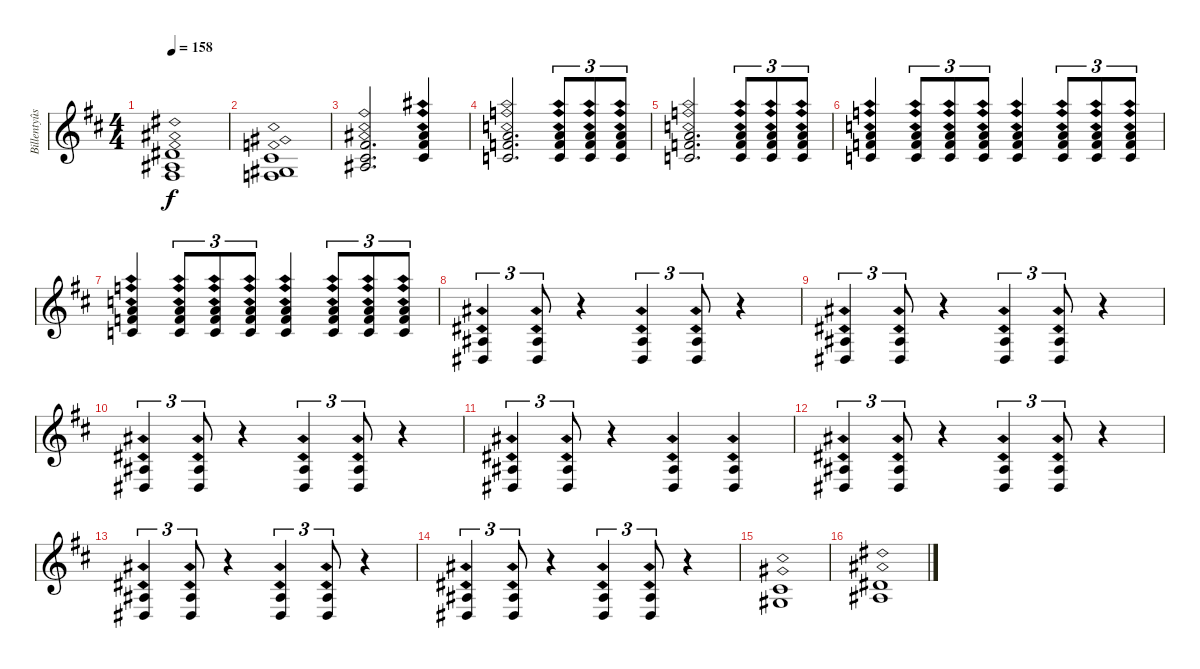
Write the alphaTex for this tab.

\track ("Billentyûs (Mats Olausson)" "Billentyûs") {instrument rockorgan}
\staff {score}
\tuning (E4 B3 G3 D3 A2 E2) {hide}
\ts (4 4)
\tempo 158
\clef g2
\ks d
(4.2{ph 12} 3.3{ph 12} 4.4{ph 12}).1{dy f} |
(2.2{ph 12} 1.3{ph 12} 3.4{ph 12}).1 |
(2.1{ph 12} 2.2{ph 12} 3.3{ph 12}).2{d} (6.1{ph 12} 7.2{ph 12} 6.3{ph 12}).4 |
(5.1{ph 12} 6.2{ph 12} 5.3{ph 12}).2{d} (5.1{ph 12} 6.2{ph 12} 5.3{ph 12}).8{tu (3 2)} (5.1{ph 12} 6.2{ph 12} 5.3{ph 12}).8{tu (3 2)} (5.1{ph 12} 6.2{ph 12} 5.3{ph 12}).8{tu (3 2)} |
(5.1{ph 12} 6.2{ph 12} 5.3{ph 12}).2{d} (5.1{ph 12} 6.2{ph 12} 5.3{ph 12}).8{tu (3 2)} (5.1{ph 12} 6.2{ph 12} 5.3{ph 12}).8{tu (3 2)} (5.1{ph 12} 6.2{ph 12} 5.3{ph 12}).8{tu (3 2)} |
(5.1{ph 12} 6.2{ph 12} 5.3{ph 12}).4 (5.1{ph 12} 6.2{ph 12} 5.3{ph 12}).8{tu (3 2)} (5.1{ph 12} 6.2{ph 12} 5.3{ph 12}).8{tu (3 2)} (5.1{ph 12} 6.2{ph 12} 5.3{ph 12}).8{tu (3 2)} (5.1{ph 12} 6.2{ph 12} 5.3{ph 12}).4 (5.1{ph 12} 6.2{ph 12} 5.3{ph 12}).8{tu (3 2)} (5.1{ph 12} 6.2{ph 12} 5.3{ph 12}).8{tu (3 2)} (5.1{ph 12} 6.2{ph 12} 5.3{ph 12}).8{tu (3 2)} |
(5.1{ph 12} 6.2{ph 12} 5.3{ph 12}).4 (5.1{ph 12} 6.2{ph 12} 5.3{ph 12}).8{tu (3 2)} (5.1{ph 12} 6.2{ph 12} 5.3{ph 12}).8{tu (3 2)} (5.1{ph 12} 6.2{ph 12} 5.3{ph 12}).8{tu (3 2)} (5.1{ph 12} 6.2{ph 12} 5.3{ph 12}).4 (5.1{ph 12} 6.2{ph 12} 5.3{ph 12}).8{tu (3 2)} (5.1{ph 12} 6.2{ph 12} 5.3{ph 12}).8{tu (3 2)} (5.1{ph 12} 6.2{ph 12} 5.3{ph 12}).8{tu (3 2)} |
(3.3{ph 12} 1.4{ph 12}).4{tu (3 2)} (3.3{ph 12} 1.4{ph 12}).8{tu (3 2)} r.4 (3.3{ph 12} 1.4{ph 12}).4{tu (3 2)} (3.3{ph 12} 1.4{ph 12}).8{tu (3 2)} r.4 |
(3.3{ph 12} 1.4{ph 12}).4{tu (3 2)} (3.3{ph 12} 1.4{ph 12}).8{tu (3 2)} r.4 (3.3{ph 12} 1.4{ph 12}).4{tu (3 2)} (3.3{ph 12} 1.4{ph 12}).8{tu (3 2)} r.4 |
(3.3{ph 12} 1.4{ph 12}).4{tu (3 2)} (3.3{ph 12} 1.4{ph 12}).8{tu (3 2)} r.4 (3.3{ph 12} 1.4{ph 12}).4{tu (3 2)} (3.3{ph 12} 1.4{ph 12}).8{tu (3 2)} r.4 |
(3.3{ph 12} 1.4{ph 12}).4{tu (3 2)} (3.3{ph 12} 1.4{ph 12}).8{tu (3 2)} r.4 (3.3{ph 12} 1.4{ph 12}).4 (3.3{ph 12} 1.4{ph 12}).4 |
(3.3{ph 12} 1.4{ph 12}).4{tu (3 2)} (3.3{ph 12} 1.4{ph 12}).8{tu (3 2)} r.4 (3.3{ph 12} 1.4{ph 12}).4{tu (3 2)} (3.3{ph 12} 1.4{ph 12}).8{tu (3 2)} r.4 |
(3.3{ph 12} 1.4{ph 12}).4{tu (3 2)} (3.3{ph 12} 1.4{ph 12}).8{tu (3 2)} r.4 (3.3{ph 12} 1.4{ph 12}).4{tu (3 2)} (3.3{ph 12} 1.4{ph 12}).8{tu (3 2)} r.4 |
(3.3{ph 12} 1.4{ph 12}).4{tu (3 2)} (3.3{ph 12} 1.4{ph 12}).8{tu (3 2)} r.4 (3.3{ph 12} 1.4{ph 12}).4{tu (3 2)} (3.3{ph 12} 1.4{ph 12}).8{tu (3 2)} r.4 |
(2.2{ph 12} 1.3{ph 12}).1 |
(4.2{ph 12} 3.3{ph 12}).1
